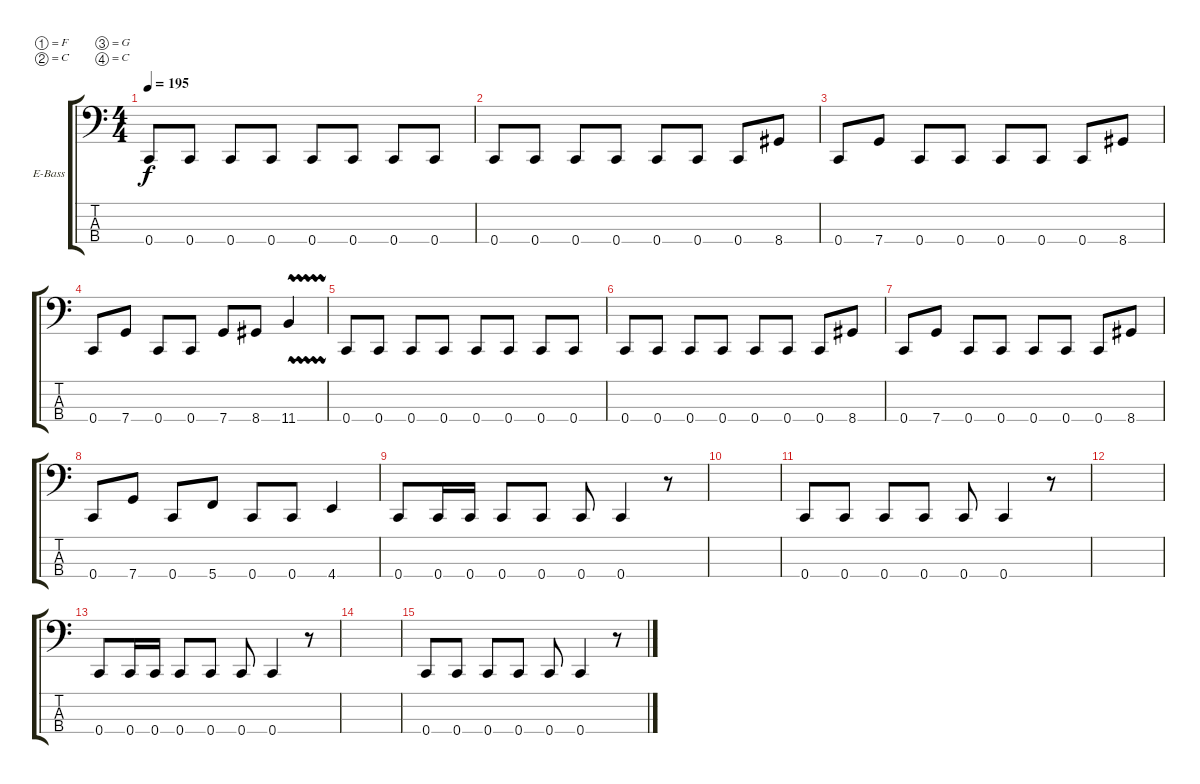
\defaultSystemsLayout 4
\bracketExtendMode groupsimilarinstruments
\firstSystemTrackNameOrientation horizontal
\otherSystemsTrackNameOrientation horizontal
\track ("Electric Bass" "E-Bass") {instrument electricbassfinger}
\staff {score tabs}
\tuning (F2 C2 G1 C1)
\ts (4 4)
\tempo 195
\clef f4
\ks c
0.4.8{dy f} 0.4.8 0.4.8 0.4.8 0.4.8 0.4.8 0.4.8 0.4.8 |
0.4.8 0.4.8 0.4.8 0.4.8 0.4.8 0.4.8 0.4.8 8.4.8 |
0.4.8 7.4.8 0.4.8 0.4.8 0.4.8 0.4.8 0.4.8 8.4.8 |
0.4.8 7.4.8 0.4.8 0.4.8 7.4.8 8.4.8 11.4{vw}.4 |
0.4.8 0.4.8 0.4.8 0.4.8 0.4.8 0.4.8 0.4.8 0.4.8 |
0.4.8 0.4.8 0.4.8 0.4.8 0.4.8 0.4.8 0.4.8 8.4.8 |
0.4.8 7.4.8 0.4.8 0.4.8 0.4.8 0.4.8 0.4.8 8.4.8 |
0.4.8 7.4.8 0.4.8 5.4.8 0.4.8 0.4.8 4.4.4 |
0.4.8 0.4.16 0.4.16 0.4.8 0.4.8 0.4.8 0.4.4 r.8 |
|
0.4.8 0.4.8 0.4.8 0.4.8 0.4.8 0.4.4 r.8 |
|
0.4.8 0.4.16 0.4.16 0.4.8 0.4.8 0.4.8 0.4.4 r.8 |
|
0.4.8 0.4.8 0.4.8 0.4.8 0.4.8 0.4.4 r.8
